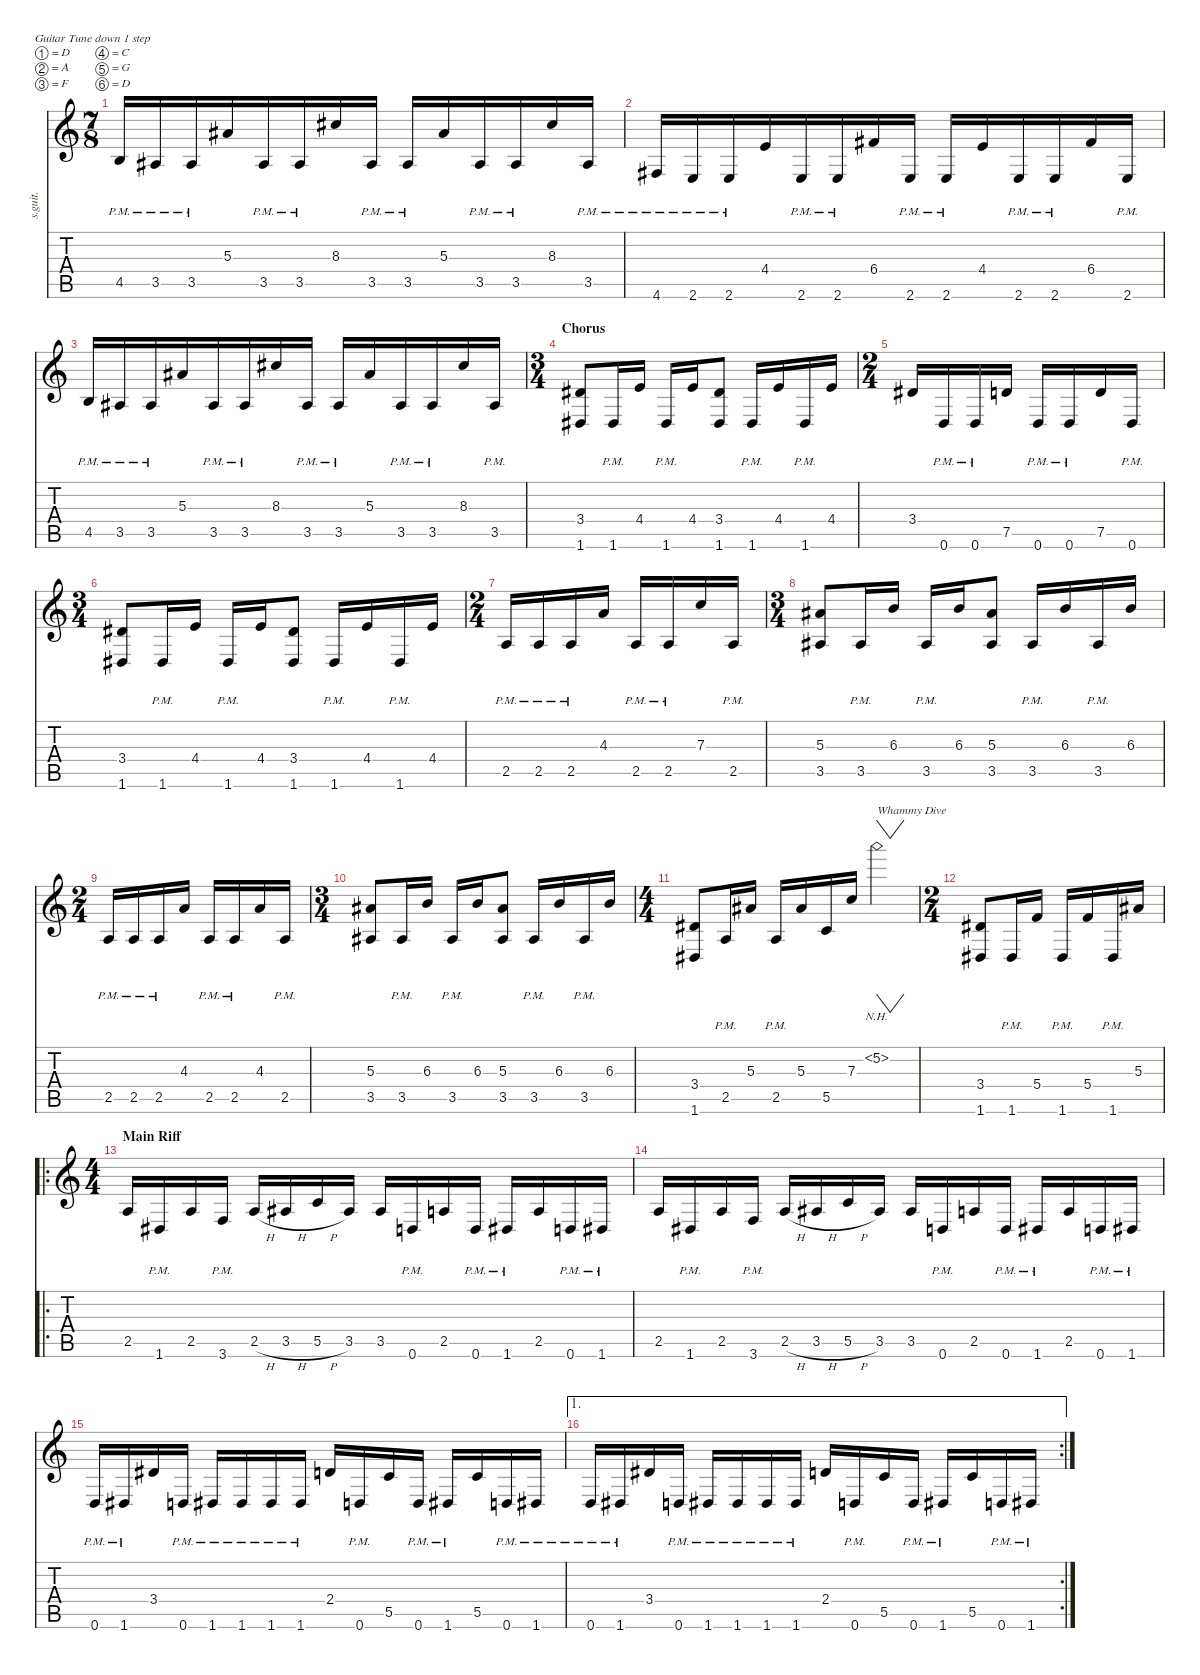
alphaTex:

\defaultSystemsLayout 4
\hideDynamics
\bracketExtendMode nobrackets
\track ("Muhammed Suicmez" "s.guit.") {instrument distortionguitar}
\staff {score tabs}
\tuning (D4 A3 F3 C3 G2 D2)
\ts (7 8)
\tempo (120 hide)
\clef g2
\ks c
4.5{pm}.16{lyrics (0 "") lyrics (1 "") lyrics (2 "") lyrics (3 "") lyrics (4 "") dy f} 3.5{pm acc #}.16{lyrics (0 "") lyrics (1 "") lyrics (2 "") lyrics (3 "") lyrics (4 "")} 3.5{pm acc #}.16{lyrics (0 "") lyrics (1 "") lyrics (2 "") lyrics (3 "") lyrics (4 "")} 5.3{acc #}.16{lyrics (0 "") lyrics (1 "") lyrics (2 "") lyrics (3 "") lyrics (4 "")} 3.5{pm acc #}.16{lyrics (0 "") lyrics (1 "") lyrics (2 "") lyrics (3 "") lyrics (4 "")} 3.5{pm acc #}.16{lyrics (0 "") lyrics (1 "") lyrics (2 "") lyrics (3 "") lyrics (4 "")} 8.3{acc #}.16{lyrics (0 "") lyrics (1 "") lyrics (2 "") lyrics (3 "") lyrics (4 "")} 3.5{pm acc #}.16{lyrics (0 "") lyrics (1 "") lyrics (2 "") lyrics (3 "") lyrics (4 "")} 3.5{pm acc #}.16{lyrics (0 "") lyrics (1 "") lyrics (2 "") lyrics (3 "") lyrics (4 "")} 5.3{acc #}.16{lyrics (0 "") lyrics (1 "") lyrics (2 "") lyrics (3 "") lyrics (4 "")} 3.5{pm acc #}.16{lyrics (0 "") lyrics (1 "") lyrics (2 "") lyrics (3 "") lyrics (4 "")} 3.5{pm acc #}.16{lyrics (0 "") lyrics (1 "") lyrics (2 "") lyrics (3 "") lyrics (4 "")} 8.3{acc #}.16{lyrics (0 "") lyrics (1 "") lyrics (2 "") lyrics (3 "") lyrics (4 "")} 3.5{pm acc #}.16{lyrics (0 "") lyrics (1 "") lyrics (2 "") lyrics (3 "") lyrics (4 "")} |
4.6{pm acc #}.16{lyrics (0 "") lyrics (1 "") lyrics (2 "") lyrics (3 "") lyrics (4 "")} 2.6{pm}.16{lyrics (0 "") lyrics (1 "") lyrics (2 "") lyrics (3 "") lyrics (4 "")} 2.6{pm}.16{lyrics (0 "") lyrics (1 "") lyrics (2 "") lyrics (3 "") lyrics (4 "")} 4.4.16{lyrics (0 "") lyrics (1 "") lyrics (2 "") lyrics (3 "") lyrics (4 "")} 2.6{pm}.16{lyrics (0 "") lyrics (1 "") lyrics (2 "") lyrics (3 "") lyrics (4 "")} 2.6{pm}.16{lyrics (0 "") lyrics (1 "") lyrics (2 "") lyrics (3 "") lyrics (4 "")} 6.4{acc #}.16{lyrics (0 "") lyrics (1 "") lyrics (2 "") lyrics (3 "") lyrics (4 "")} 2.6{pm}.16{lyrics (0 "") lyrics (1 "") lyrics (2 "") lyrics (3 "") lyrics (4 "")} 2.6{pm}.16{lyrics (0 "") lyrics (1 "") lyrics (2 "") lyrics (3 "") lyrics (4 "")} 4.4.16{lyrics (0 "") lyrics (1 "") lyrics (2 "") lyrics (3 "") lyrics (4 "")} 2.6{pm}.16{lyrics (0 "") lyrics (1 "") lyrics (2 "") lyrics (3 "") lyrics (4 "")} 2.6{pm}.16{lyrics (0 "") lyrics (1 "") lyrics (2 "") lyrics (3 "") lyrics (4 "")} 6.4{acc #}.16{lyrics (0 "") lyrics (1 "") lyrics (2 "") lyrics (3 "") lyrics (4 "")} 2.6{pm}.16{lyrics (0 "") lyrics (1 "") lyrics (2 "") lyrics (3 "") lyrics (4 "")} |
4.5{pm}.16{lyrics (0 "") lyrics (1 "") lyrics (2 "") lyrics (3 "") lyrics (4 "")} 3.5{pm acc #}.16{lyrics (0 "") lyrics (1 "") lyrics (2 "") lyrics (3 "") lyrics (4 "")} 3.5{pm acc #}.16{lyrics (0 "") lyrics (1 "") lyrics (2 "") lyrics (3 "") lyrics (4 "")} 5.3{acc #}.16{lyrics (0 "") lyrics (1 "") lyrics (2 "") lyrics (3 "") lyrics (4 "")} 3.5{pm acc #}.16{lyrics (0 "") lyrics (1 "") lyrics (2 "") lyrics (3 "") lyrics (4 "")} 3.5{pm acc #}.16{lyrics (0 "") lyrics (1 "") lyrics (2 "") lyrics (3 "") lyrics (4 "")} 8.3{acc #}.16{lyrics (0 "") lyrics (1 "") lyrics (2 "") lyrics (3 "") lyrics (4 "")} 3.5{pm acc #}.16{lyrics (0 "") lyrics (1 "") lyrics (2 "") lyrics (3 "") lyrics (4 "")} 3.5{pm acc #}.16{lyrics (0 "") lyrics (1 "") lyrics (2 "") lyrics (3 "") lyrics (4 "")} 5.3{acc #}.16{lyrics (0 "") lyrics (1 "") lyrics (2 "") lyrics (3 "") lyrics (4 "")} 3.5{pm acc #}.16{lyrics (0 "") lyrics (1 "") lyrics (2 "") lyrics (3 "") lyrics (4 "")} 3.5{pm acc #}.16{lyrics (0 "") lyrics (1 "") lyrics (2 "") lyrics (3 "") lyrics (4 "")} 8.3{acc #}.16{lyrics (0 "") lyrics (1 "") lyrics (2 "") lyrics (3 "") lyrics (4 "")} 3.5{pm acc #}.16{lyrics (0 "") lyrics (1 "") lyrics (2 "") lyrics (3 "") lyrics (4 "")} |
\ts (3 4)
\beaming (8 2 2 2 2)
\section ("" "Chorus")
(3.4{acc #} 1.6{acc #}).8{lyrics (0 "") lyrics (1 "") lyrics (2 "") lyrics (3 "") lyrics (4 "")} 1.6{pm acc #}.16{lyrics (0 "") lyrics (1 "") lyrics (2 "") lyrics (3 "") lyrics (4 "")} 4.4.16{lyrics (0 "") lyrics (1 "") lyrics (2 "") lyrics (3 "") lyrics (4 "")} 1.6{pm acc #}.16{lyrics (0 "") lyrics (1 "") lyrics (2 "") lyrics (3 "") lyrics (4 "")} 4.4.16{lyrics (0 "") lyrics (1 "") lyrics (2 "") lyrics (3 "") lyrics (4 "")} (3.4{acc #} 1.6{acc #}).8{lyrics (0 "") lyrics (1 "") lyrics (2 "") lyrics (3 "") lyrics (4 "")} 1.6{pm acc #}.16{lyrics (0 "") lyrics (1 "") lyrics (2 "") lyrics (3 "") lyrics (4 "")} 4.4.16{lyrics (0 "") lyrics (1 "") lyrics (2 "") lyrics (3 "") lyrics (4 "")} 1.6{pm acc #}.16{lyrics (0 "") lyrics (1 "") lyrics (2 "") lyrics (3 "") lyrics (4 "")} 4.4.16{lyrics (0 "") lyrics (1 "") lyrics (2 "") lyrics (3 "") lyrics (4 "")} |
\ts (2 4)
\beaming (8 2 2 2 2)
3.4{acc #}.16{lyrics (0 "") lyrics (1 "") lyrics (2 "") lyrics (3 "") lyrics (4 "")} 0.6{pm}.16{lyrics (0 "") lyrics (1 "") lyrics (2 "") lyrics (3 "") lyrics (4 "")} 0.6{pm}.16{lyrics (0 "") lyrics (1 "") lyrics (2 "") lyrics (3 "") lyrics (4 "")} 7.5.16{lyrics (0 "") lyrics (1 "") lyrics (2 "") lyrics (3 "") lyrics (4 "")} 0.6{pm}.16{lyrics (0 "") lyrics (1 "") lyrics (2 "") lyrics (3 "") lyrics (4 "")} 0.6{pm}.16{lyrics (0 "") lyrics (1 "") lyrics (2 "") lyrics (3 "") lyrics (4 "")} 7.5.16{lyrics (0 "") lyrics (1 "") lyrics (2 "") lyrics (3 "") lyrics (4 "")} 0.6{pm}.16{lyrics (0 "") lyrics (1 "") lyrics (2 "") lyrics (3 "") lyrics (4 "")} |
\ts (3 4)
\beaming (8 2 2 2 2)
(3.4{acc #} 1.6{acc #}).8{lyrics (0 "") lyrics (1 "") lyrics (2 "") lyrics (3 "") lyrics (4 "")} 1.6{pm acc #}.16{lyrics (0 "") lyrics (1 "") lyrics (2 "") lyrics (3 "") lyrics (4 "")} 4.4.16{lyrics (0 "") lyrics (1 "") lyrics (2 "") lyrics (3 "") lyrics (4 "")} 1.6{pm acc #}.16{lyrics (0 "") lyrics (1 "") lyrics (2 "") lyrics (3 "") lyrics (4 "")} 4.4.16{lyrics (0 "") lyrics (1 "") lyrics (2 "") lyrics (3 "") lyrics (4 "")} (3.4{acc #} 1.6{acc #}).8{lyrics (0 "") lyrics (1 "") lyrics (2 "") lyrics (3 "") lyrics (4 "")} 1.6{pm acc #}.16{lyrics (0 "") lyrics (1 "") lyrics (2 "") lyrics (3 "") lyrics (4 "")} 4.4.16{lyrics (0 "") lyrics (1 "") lyrics (2 "") lyrics (3 "") lyrics (4 "")} 1.6{pm acc #}.16{lyrics (0 "") lyrics (1 "") lyrics (2 "") lyrics (3 "") lyrics (4 "")} 4.4.16{lyrics (0 "") lyrics (1 "") lyrics (2 "") lyrics (3 "") lyrics (4 "")} |
\ts (2 4)
\beaming (8 2 2 2 2)
2.5{pm}.16{lyrics (0 "") lyrics (1 "") lyrics (2 "") lyrics (3 "") lyrics (4 "")} 2.5{pm}.16{lyrics (0 "") lyrics (1 "") lyrics (2 "") lyrics (3 "") lyrics (4 "")} 2.5{pm}.16{lyrics (0 "") lyrics (1 "") lyrics (2 "") lyrics (3 "") lyrics (4 "")} 4.3.16{lyrics (0 "") lyrics (1 "") lyrics (2 "") lyrics (3 "") lyrics (4 "")} 2.5{pm}.16{lyrics (0 "") lyrics (1 "") lyrics (2 "") lyrics (3 "") lyrics (4 "")} 2.5{pm}.16{lyrics (0 "") lyrics (1 "") lyrics (2 "") lyrics (3 "") lyrics (4 "")} 7.3.16{lyrics (0 "") lyrics (1 "") lyrics (2 "") lyrics (3 "") lyrics (4 "")} 2.5{pm}.16{lyrics (0 "") lyrics (1 "") lyrics (2 "") lyrics (3 "") lyrics (4 "")} |
\ts (3 4)
\beaming (8 2 2 2 2)
(5.3{acc #} 3.5{acc #}).8{lyrics (0 "") lyrics (1 "") lyrics (2 "") lyrics (3 "") lyrics (4 "")} 3.5{pm acc #}.16{lyrics (0 "") lyrics (1 "") lyrics (2 "") lyrics (3 "") lyrics (4 "")} 6.3.16{lyrics (0 "") lyrics (1 "") lyrics (2 "") lyrics (3 "") lyrics (4 "")} 3.5{pm acc #}.16{lyrics (0 "") lyrics (1 "") lyrics (2 "") lyrics (3 "") lyrics (4 "")} 6.3.16{lyrics (0 "") lyrics (1 "") lyrics (2 "") lyrics (3 "") lyrics (4 "")} (5.3{acc #} 3.5{acc #}).8{lyrics (0 "") lyrics (1 "") lyrics (2 "") lyrics (3 "") lyrics (4 "")} 3.5{pm acc #}.16{lyrics (0 "") lyrics (1 "") lyrics (2 "") lyrics (3 "") lyrics (4 "")} 6.3.16{lyrics (0 "") lyrics (1 "") lyrics (2 "") lyrics (3 "") lyrics (4 "")} 3.5{pm acc #}.16{lyrics (0 "") lyrics (1 "") lyrics (2 "") lyrics (3 "") lyrics (4 "")} 6.3.16{lyrics (0 "") lyrics (1 "") lyrics (2 "") lyrics (3 "") lyrics (4 "")} |
\ts (2 4)
\beaming (8 2 2 2 2)
2.5{pm}.16{lyrics (0 "") lyrics (1 "") lyrics (2 "") lyrics (3 "") lyrics (4 "")} 2.5{pm}.16{lyrics (0 "") lyrics (1 "") lyrics (2 "") lyrics (3 "") lyrics (4 "")} 2.5{pm}.16{lyrics (0 "") lyrics (1 "") lyrics (2 "") lyrics (3 "") lyrics (4 "")} 4.3.16{lyrics (0 "") lyrics (1 "") lyrics (2 "") lyrics (3 "") lyrics (4 "")} 2.5{pm}.16{lyrics (0 "") lyrics (1 "") lyrics (2 "") lyrics (3 "") lyrics (4 "")} 2.5{pm}.16{lyrics (0 "") lyrics (1 "") lyrics (2 "") lyrics (3 "") lyrics (4 "")} 4.3.16{lyrics (0 "") lyrics (1 "") lyrics (2 "") lyrics (3 "") lyrics (4 "")} 2.5{pm}.16{lyrics (0 "") lyrics (1 "") lyrics (2 "") lyrics (3 "") lyrics (4 "")} |
\ts (3 4)
\beaming (8 2 2 2 2)
(5.3{acc #} 3.5{acc #}).8{lyrics (0 "") lyrics (1 "") lyrics (2 "") lyrics (3 "") lyrics (4 "")} 3.5{pm acc #}.16{lyrics (0 "") lyrics (1 "") lyrics (2 "") lyrics (3 "") lyrics (4 "")} 6.3.16{lyrics (0 "") lyrics (1 "") lyrics (2 "") lyrics (3 "") lyrics (4 "")} 3.5{pm acc #}.16{lyrics (0 "") lyrics (1 "") lyrics (2 "") lyrics (3 "") lyrics (4 "")} 6.3.16{lyrics (0 "") lyrics (1 "") lyrics (2 "") lyrics (3 "") lyrics (4 "")} (5.3{acc #} 3.5{acc #}).8{lyrics (0 "") lyrics (1 "") lyrics (2 "") lyrics (3 "") lyrics (4 "")} 3.5{pm acc #}.16{lyrics (0 "") lyrics (1 "") lyrics (2 "") lyrics (3 "") lyrics (4 "")} 6.3.16{lyrics (0 "") lyrics (1 "") lyrics (2 "") lyrics (3 "") lyrics (4 "")} 3.5{pm acc #}.16{lyrics (0 "") lyrics (1 "") lyrics (2 "") lyrics (3 "") lyrics (4 "")} 6.3.16{lyrics (0 "") lyrics (1 "") lyrics (2 "") lyrics (3 "") lyrics (4 "")} |
\ts (4 4)
\beaming (8 2 2 2 2)
(3.4{acc #} 1.6{acc #}).8{lyrics (0 "") lyrics (1 "") lyrics (2 "") lyrics (3 "") lyrics (4 "")} 2.5{pm}.16{lyrics (0 "") lyrics (1 "") lyrics (2 "") lyrics (3 "") lyrics (4 "")} 5.3{acc #}.16{lyrics (0 "") lyrics (1 "") lyrics (2 "") lyrics (3 "") lyrics (4 "")} 2.5{pm}.16{lyrics (0 "") lyrics (1 "") lyrics (2 "") lyrics (3 "") lyrics (4 "")} 5.3{acc #}.16{lyrics (0 "") lyrics (1 "") lyrics (2 "") lyrics (3 "") lyrics (4 "")} 5.5.16{lyrics (0 "") lyrics (1 "") lyrics (2 "") lyrics (3 "") lyrics (4 "")} 7.3.16{lyrics (0 "") lyrics (1 "") lyrics (2 "") lyrics (3 "") lyrics (4 "")} 5.2{nh}.2{vw txt "Whammy Dive" lyrics (0 "") lyrics (1 "") lyrics (2 "") lyrics (3 "") lyrics (4 "")} |
\ts (2 4)
\beaming (8 2 2 2 2)
(3.4{acc #} 1.6{acc #}).8{lyrics (0 "") lyrics (1 "") lyrics (2 "") lyrics (3 "") lyrics (4 "")} 1.6{pm acc #}.16{lyrics (0 "") lyrics (1 "") lyrics (2 "") lyrics (3 "") lyrics (4 "")} 5.4.16{lyrics (0 "") lyrics (1 "") lyrics (2 "") lyrics (3 "") lyrics (4 "")} 1.6{pm acc #}.16{lyrics (0 "") lyrics (1 "") lyrics (2 "") lyrics (3 "") lyrics (4 "")} 5.4.16{lyrics (0 "") lyrics (1 "") lyrics (2 "") lyrics (3 "") lyrics (4 "")} 1.6{pm acc #}.16{lyrics (0 "") lyrics (1 "") lyrics (2 "") lyrics (3 "") lyrics (4 "")} 5.3{acc #}.16{lyrics (0 "") lyrics (1 "") lyrics (2 "") lyrics (3 "") lyrics (4 "")} |
\ro
\ts (4 4)
\beaming (8 2 2 2 2)
\section ("" "Main Riff")
2.5.16{lyrics (0 "") lyrics (1 "") lyrics (2 "") lyrics (3 "") lyrics (4 "")} 1.6{pm acc #}.16{lyrics (0 "") lyrics (1 "") lyrics (2 "") lyrics (3 "") lyrics (4 "")} 2.5.16{lyrics (0 "") lyrics (1 "") lyrics (2 "") lyrics (3 "") lyrics (4 "")} 3.6{pm}.16{lyrics (0 "") lyrics (1 "") lyrics (2 "") lyrics (3 "") lyrics (4 "")} 2.5{h}.16{lyrics (0 "") lyrics (1 "") lyrics (2 "") lyrics (3 "") lyrics (4 "")} 3.5{h acc #}.16{lyrics (0 "") lyrics (1 "") lyrics (2 "") lyrics (3 "") lyrics (4 "")} 5.5{h}.16{lyrics (0 "") lyrics (1 "") lyrics (2 "") lyrics (3 "") lyrics (4 "")} 3.5{acc #}.16{lyrics (0 "") lyrics (1 "") lyrics (2 "") lyrics (3 "") lyrics (4 "")} 3.5{acc #}.16{lyrics (0 "") lyrics (1 "") lyrics (2 "") lyrics (3 "") lyrics (4 "")} 0.6{pm}.16{lyrics (0 "") lyrics (1 "") lyrics (2 "") lyrics (3 "") lyrics (4 "")} 2.5.16{lyrics (0 "") lyrics (1 "") lyrics (2 "") lyrics (3 "") lyrics (4 "")} 0.6{pm}.16{lyrics (0 "") lyrics (1 "") lyrics (2 "") lyrics (3 "") lyrics (4 "")} 1.6{pm acc #}.16{lyrics (0 "") lyrics (1 "") lyrics (2 "") lyrics (3 "") lyrics (4 "")} 2.5.16{lyrics (0 "") lyrics (1 "") lyrics (2 "") lyrics (3 "") lyrics (4 "")} 0.6{pm}.16{lyrics (0 "") lyrics (1 "") lyrics (2 "") lyrics (3 "") lyrics (4 "")} 1.6{pm acc #}.16{lyrics (0 "") lyrics (1 "") lyrics (2 "") lyrics (3 "") lyrics (4 "")} |
2.5.16{lyrics (0 "") lyrics (1 "") lyrics (2 "") lyrics (3 "") lyrics (4 "")} 1.6{pm acc #}.16{lyrics (0 "") lyrics (1 "") lyrics (2 "") lyrics (3 "") lyrics (4 "")} 2.5.16{lyrics (0 "") lyrics (1 "") lyrics (2 "") lyrics (3 "") lyrics (4 "")} 3.6{pm}.16{lyrics (0 "") lyrics (1 "") lyrics (2 "") lyrics (3 "") lyrics (4 "")} 2.5{h}.16{lyrics (0 "") lyrics (1 "") lyrics (2 "") lyrics (3 "") lyrics (4 "")} 3.5{h acc #}.16{lyrics (0 "") lyrics (1 "") lyrics (2 "") lyrics (3 "") lyrics (4 "")} 5.5{h}.16{lyrics (0 "") lyrics (1 "") lyrics (2 "") lyrics (3 "") lyrics (4 "")} 3.5{acc #}.16{lyrics (0 "") lyrics (1 "") lyrics (2 "") lyrics (3 "") lyrics (4 "")} 3.5{acc #}.16{lyrics (0 "") lyrics (1 "") lyrics (2 "") lyrics (3 "") lyrics (4 "")} 0.6{pm}.16{lyrics (0 "") lyrics (1 "") lyrics (2 "") lyrics (3 "") lyrics (4 "")} 2.5.16{lyrics (0 "") lyrics (1 "") lyrics (2 "") lyrics (3 "") lyrics (4 "")} 0.6{pm}.16{lyrics (0 "") lyrics (1 "") lyrics (2 "") lyrics (3 "") lyrics (4 "")} 1.6{pm acc #}.16{lyrics (0 "") lyrics (1 "") lyrics (2 "") lyrics (3 "") lyrics (4 "")} 2.5.16{lyrics (0 "") lyrics (1 "") lyrics (2 "") lyrics (3 "") lyrics (4 "")} 0.6{pm}.16{lyrics (0 "") lyrics (1 "") lyrics (2 "") lyrics (3 "") lyrics (4 "")} 1.6{pm acc #}.16{lyrics (0 "") lyrics (1 "") lyrics (2 "") lyrics (3 "") lyrics (4 "")} |
0.6{pm}.16{lyrics (0 "") lyrics (1 "") lyrics (2 "") lyrics (3 "") lyrics (4 "")} 1.6{pm acc #}.16{lyrics (0 "") lyrics (1 "") lyrics (2 "") lyrics (3 "") lyrics (4 "")} 3.4{acc #}.16{lyrics (0 "") lyrics (1 "") lyrics (2 "") lyrics (3 "") lyrics (4 "")} 0.6{pm}.16{lyrics (0 "") lyrics (1 "") lyrics (2 "") lyrics (3 "") lyrics (4 "")} 1.6{pm acc #}.16{lyrics (0 "") lyrics (1 "") lyrics (2 "") lyrics (3 "") lyrics (4 "")} 1.6{pm acc #}.16{lyrics (0 "") lyrics (1 "") lyrics (2 "") lyrics (3 "") lyrics (4 "")} 1.6{pm acc #}.16{lyrics (0 "") lyrics (1 "") lyrics (2 "") lyrics (3 "") lyrics (4 "")} 1.6{pm acc #}.16{lyrics (0 "") lyrics (1 "") lyrics (2 "") lyrics (3 "") lyrics (4 "")} 2.4.16{lyrics (0 "") lyrics (1 "") lyrics (2 "") lyrics (3 "") lyrics (4 "")} 0.6{pm}.16{lyrics (0 "") lyrics (1 "") lyrics (2 "") lyrics (3 "") lyrics (4 "")} 5.5.16{lyrics (0 "") lyrics (1 "") lyrics (2 "") lyrics (3 "") lyrics (4 "")} 0.6{pm}.16{lyrics (0 "") lyrics (1 "") lyrics (2 "") lyrics (3 "") lyrics (4 "")} 1.6{pm acc #}.16{lyrics (0 "") lyrics (1 "") lyrics (2 "") lyrics (3 "") lyrics (4 "")} 5.5.16{lyrics (0 "") lyrics (1 "") lyrics (2 "") lyrics (3 "") lyrics (4 "")} 0.6{pm}.16{lyrics (0 "") lyrics (1 "") lyrics (2 "") lyrics (3 "") lyrics (4 "")} 1.6{pm acc #}.16{lyrics (0 "") lyrics (1 "") lyrics (2 "") lyrics (3 "") lyrics (4 "")} |
\ae 1
\rc 2
0.6{pm}.16{lyrics (0 "") lyrics (1 "") lyrics (2 "") lyrics (3 "") lyrics (4 "")} 1.6{pm acc #}.16{lyrics (0 "") lyrics (1 "") lyrics (2 "") lyrics (3 "") lyrics (4 "")} 3.4{acc #}.16{lyrics (0 "") lyrics (1 "") lyrics (2 "") lyrics (3 "") lyrics (4 "")} 0.6{pm}.16{lyrics (0 "") lyrics (1 "") lyrics (2 "") lyrics (3 "") lyrics (4 "")} 1.6{pm acc #}.16{lyrics (0 "") lyrics (1 "") lyrics (2 "") lyrics (3 "") lyrics (4 "")} 1.6{pm acc #}.16{lyrics (0 "") lyrics (1 "") lyrics (2 "") lyrics (3 "") lyrics (4 "")} 1.6{pm acc #}.16{lyrics (0 "") lyrics (1 "") lyrics (2 "") lyrics (3 "") lyrics (4 "")} 1.6{pm acc #}.16{lyrics (0 "") lyrics (1 "") lyrics (2 "") lyrics (3 "") lyrics (4 "")} 2.4.16{lyrics (0 "") lyrics (1 "") lyrics (2 "") lyrics (3 "") lyrics (4 "")} 0.6{pm}.16{lyrics (0 "") lyrics (1 "") lyrics (2 "") lyrics (3 "") lyrics (4 "")} 5.5.16{lyrics (0 "") lyrics (1 "") lyrics (2 "") lyrics (3 "") lyrics (4 "")} 0.6{pm}.16{lyrics (0 "") lyrics (1 "") lyrics (2 "") lyrics (3 "") lyrics (4 "")} 1.6{pm acc #}.16{lyrics (0 "") lyrics (1 "") lyrics (2 "") lyrics (3 "") lyrics (4 "")} 5.5.16{lyrics (0 "") lyrics (1 "") lyrics (2 "") lyrics (3 "") lyrics (4 "")} 0.6{pm}.16{lyrics (0 "") lyrics (1 "") lyrics (2 "") lyrics (3 "") lyrics (4 "")} 1.6{pm acc #}.16{lyrics (0 "") lyrics (1 "") lyrics (2 "") lyrics (3 "") lyrics (4 "")}
